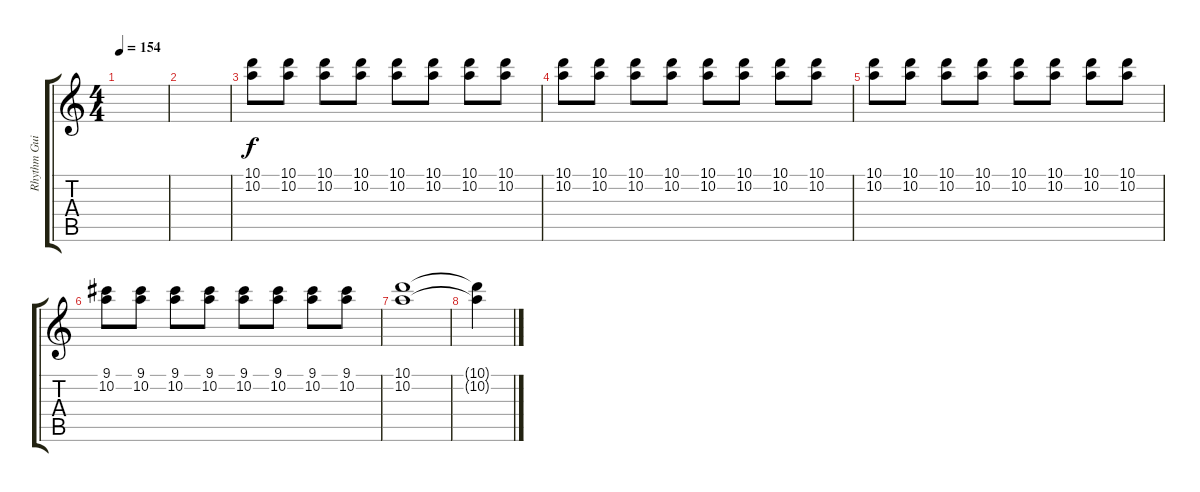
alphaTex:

\track ("Rhythm Guitar 2" "Rhythm Gui") {instrument distortionguitar}
\staff {score tabs}
\tuning (E4 B3 G3 D3 A2 E2) {hide}
\ts (4 4)
\tempo 154
\clef g2
\ks c
|
|
(10.1 10.2).8 (10.1 10.2).8 (10.1 10.2).8 (10.1 10.2).8 (10.1 10.2).8 (10.1 10.2).8 (10.1 10.2).8 (10.1 10.2).8 |
(10.1 10.2).8 (10.1 10.2).8 (10.1 10.2).8 (10.1 10.2).8 (10.1 10.2).8 (10.1 10.2).8 (10.1 10.2).8 (10.1 10.2).8 |
(10.1 10.2).8 (10.1 10.2).8 (10.1 10.2).8 (10.1 10.2).8 (10.1 10.2).8 (10.1 10.2).8 (10.1 10.2).8 (10.1 10.2).8 |
(9.1 10.2).8 (9.1 10.2).8 (9.1 10.2).8 (9.1 10.2).8 (9.1 10.2).8 (9.1 10.2).8 (9.1 10.2).8 (9.1 10.2).8 |
(10.1 10.2).1 |
(10.1{t} 10.2{t}).4
